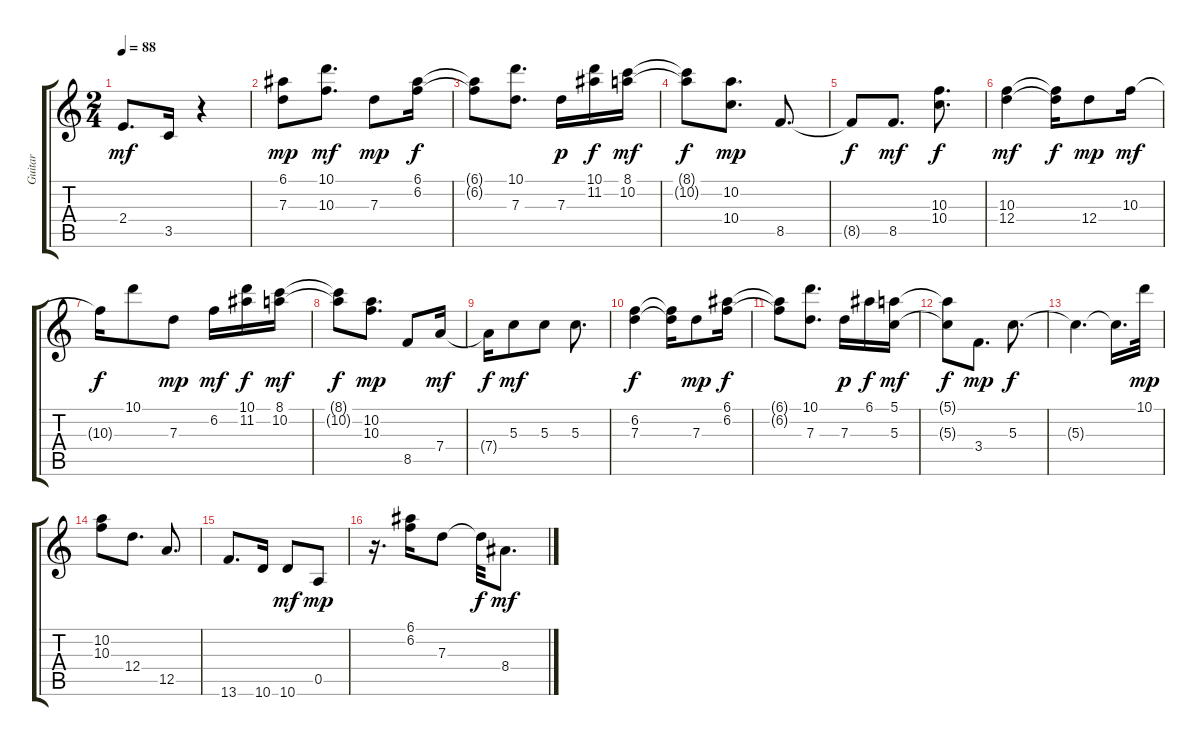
\track ("Guitar" "Guitar") {instrument acousticguitarnylon}
\staff {score tabs}
\tuning (E4 B3 G3 D3 A2 E2) {hide}
\ts (2 4)
\tempo 88
\clef g2
\ks c
2.4.8{d dy mf} 3.5.16 r.4 |
(6.1 7.3).8{dy mp} (10.1 10.3).8{d dy mf} 7.3.8{dy mp} (6.1 6.2).16{dy f} |
(6.1{t} 6.2{t}).8 (10.1 7.3).8{d} 7.3.16{dy p} (10.1 11.2).16{dy f} (8.1 10.2).16{dy mf} |
(8.1{t} 10.2{t}).8{dy f} (10.2 10.4).8{d dy mp} 8.5.8{d} |
8.5{t}.8{dy f} 8.5.8{d dy mf} (10.3 10.4).8{d dy f} |
(10.3 12.4).4{dy mf} (10.3{t} 12.4{t}).16{dy f} 12.4.8{dy mp} 10.3.16{dy mf} |
10.3{t}.16{dy f} 10.1.8 7.3.8{dy mp} 6.2.16{dy mf} (10.1 11.2).16{dy f} (8.1 10.2).16{dy mf} |
(8.1{t} 10.2{t}).8{dy f} (10.2 10.3).8{d dy mp} 8.5.8 7.4.16{dy mf} |
7.4{t}.16{dy f} 5.3.8{dy mf} 5.3.8 5.3.8{d} |
(6.2 7.3).4{dy f} (6.2{t} 7.3{t}).16 7.3.8{dy mp} (6.1 6.2).16{dy f} |
(6.1{t} 6.2{t}).8 (10.1 7.3).8{d} 7.3.16{dy p} 6.1.16{dy f} (5.1 5.3).16{dy mf} |
(5.1{t} 5.3{t}).8{dy f} 3.4.8{d dy mp} 5.3.8{d dy f} |
5.3{t}.4{d} 5.3{t}.16{d} 10.1.32{dy mp} |
(10.2 10.3).8 12.4.8{d} 12.5.8{d} |
13.6.8{d} 10.6.16 10.6.8{dy mf} 0.5.8{dy mp} |
r.16{d} (6.1 6.2).16 7.3.8 7.3{t}.32{dy f} 8.4.8{d dy mf}
